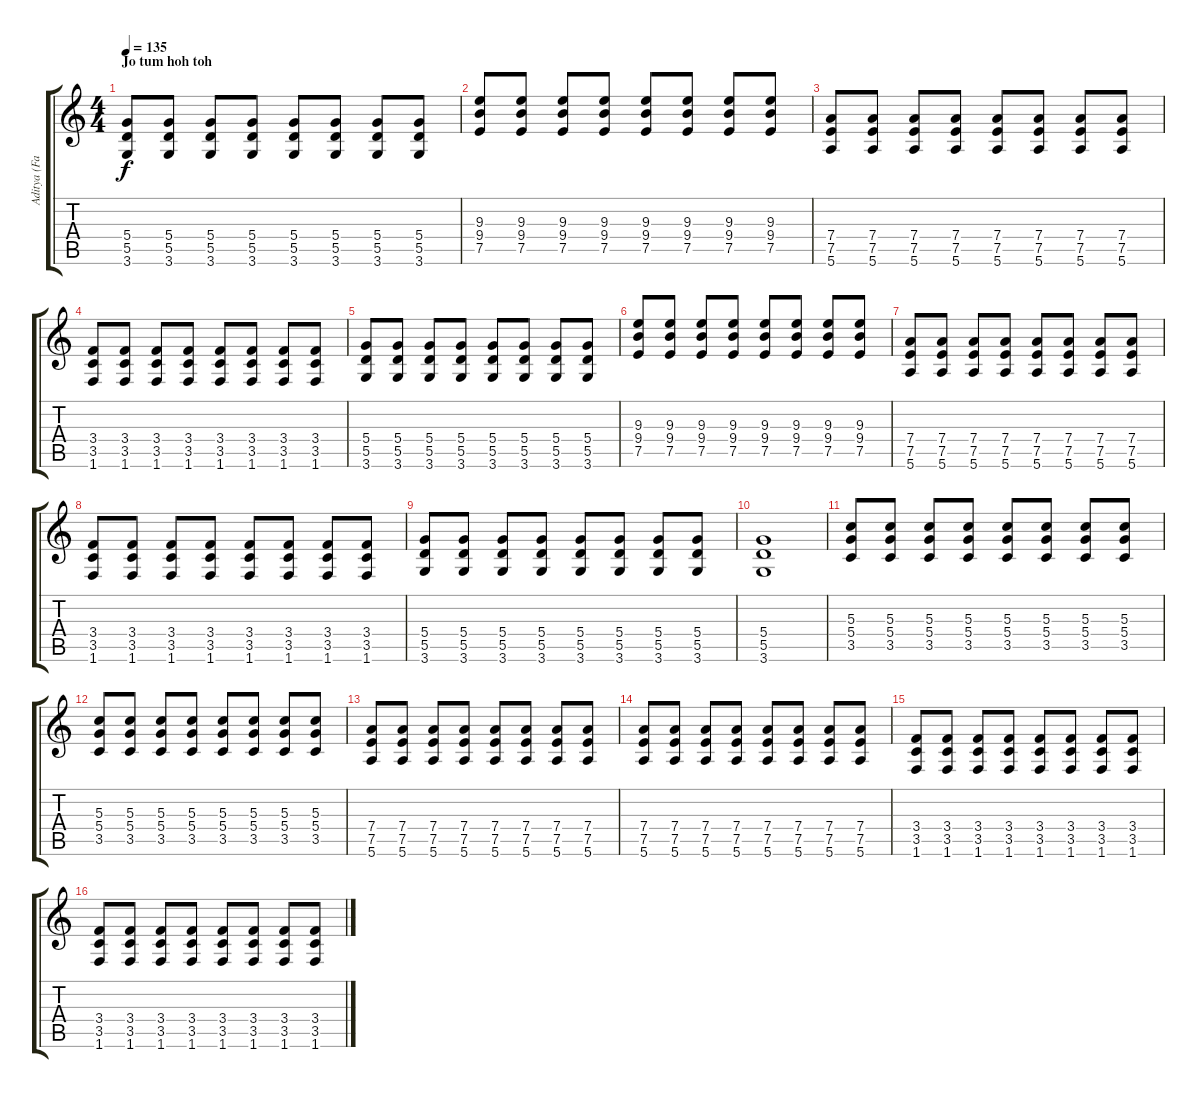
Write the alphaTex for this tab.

\track ("Aditya (Farhan Akhtar)" "Aditya (Fa") {instrument distortionguitar}
\staff {score tabs}
\tuning (E4 B3 G3 D3 A2 E2) {hide}
\ts (4 4)
\section ("" "Jo tum hoh toh")
\tempo 135
\clef g2
\ks c
(5.4 5.5 3.6).8{dy f} (5.4 5.5 3.6).8 (5.4 5.5 3.6).8 (5.4 5.5 3.6).8 (5.4 5.5 3.6).8 (5.4 5.5 3.6).8 (5.4 5.5 3.6).8 (5.4 5.5 3.6).8 |
(9.3 9.4 7.5).8 (9.3 9.4 7.5).8 (9.3 9.4 7.5).8 (9.3 9.4 7.5).8 (9.3 9.4 7.5).8 (9.3 9.4 7.5).8 (9.3 9.4 7.5).8 (9.3 9.4 7.5).8 |
(7.4 7.5 5.6).8 (7.4 7.5 5.6).8 (7.4 7.5 5.6).8 (7.4 7.5 5.6).8 (7.4 7.5 5.6).8 (7.4 7.5 5.6).8 (7.4 7.5 5.6).8 (7.4 7.5 5.6).8 |
(3.4 3.5 1.6).8 (3.4 3.5 1.6).8 (3.4 3.5 1.6).8 (3.4 3.5 1.6).8 (3.4 3.5 1.6).8 (3.4 3.5 1.6).8 (3.4 3.5 1.6).8 (3.4 3.5 1.6).8 |
(5.4 5.5 3.6).8 (5.4 5.5 3.6).8 (5.4 5.5 3.6).8 (5.4 5.5 3.6).8 (5.4 5.5 3.6).8 (5.4 5.5 3.6).8 (5.4 5.5 3.6).8 (5.4 5.5 3.6).8 |
(9.3 9.4 7.5).8 (9.3 9.4 7.5).8 (9.3 9.4 7.5).8 (9.3 9.4 7.5).8 (9.3 9.4 7.5).8 (9.3 9.4 7.5).8 (9.3 9.4 7.5).8 (9.3 9.4 7.5).8 |
(7.4 7.5 5.6).8 (7.4 7.5 5.6).8 (7.4 7.5 5.6).8 (7.4 7.5 5.6).8 (7.4 7.5 5.6).8 (7.4 7.5 5.6).8 (7.4 7.5 5.6).8 (7.4 7.5 5.6).8 |
(3.4 3.5 1.6).8 (3.4 3.5 1.6).8 (3.4 3.5 1.6).8 (3.4 3.5 1.6).8 (3.4 3.5 1.6).8 (3.4 3.5 1.6).8 (3.4 3.5 1.6).8 (3.4 3.5 1.6).8 |
(5.4 5.5 3.6).8 (5.4 5.5 3.6).8 (5.4 5.5 3.6).8 (5.4 5.5 3.6).8 (5.4 5.5 3.6).8 (5.4 5.5 3.6).8 (5.4 5.5 3.6).8 (5.4 5.5 3.6).8 |
(5.4 5.5 3.6).1 |
(5.3 5.4 3.5).8 (5.3 5.4 3.5).8 (5.3 5.4 3.5).8 (5.3 5.4 3.5).8 (5.3 5.4 3.5).8 (5.3 5.4 3.5).8 (5.3 5.4 3.5).8 (5.3 5.4 3.5).8 |
(5.3 5.4 3.5).8 (5.3 5.4 3.5).8 (5.3 5.4 3.5).8 (5.3 5.4 3.5).8 (5.3 5.4 3.5).8 (5.3 5.4 3.5).8 (5.3 5.4 3.5).8 (5.3 5.4 3.5).8 |
(7.4 7.5 5.6).8 (7.4 7.5 5.6).8 (7.4 7.5 5.6).8 (7.4 7.5 5.6).8 (7.4 7.5 5.6).8 (7.4 7.5 5.6).8 (7.4 7.5 5.6).8 (7.4 7.5 5.6).8 |
(7.4 7.5 5.6).8 (7.4 7.5 5.6).8 (7.4 7.5 5.6).8 (7.4 7.5 5.6).8 (7.4 7.5 5.6).8 (7.4 7.5 5.6).8 (7.4 7.5 5.6).8 (7.4 7.5 5.6).8 |
(3.4 3.5 1.6).8 (3.4 3.5 1.6).8 (3.4 3.5 1.6).8 (3.4 3.5 1.6).8 (3.4 3.5 1.6).8 (3.4 3.5 1.6).8 (3.4 3.5 1.6).8 (3.4 3.5 1.6).8 |
(3.4 3.5 1.6).8 (3.4 3.5 1.6).8 (3.4 3.5 1.6).8 (3.4 3.5 1.6).8 (3.4 3.5 1.6).8 (3.4 3.5 1.6).8 (3.4 3.5 1.6).8 (3.4 3.5 1.6).8
